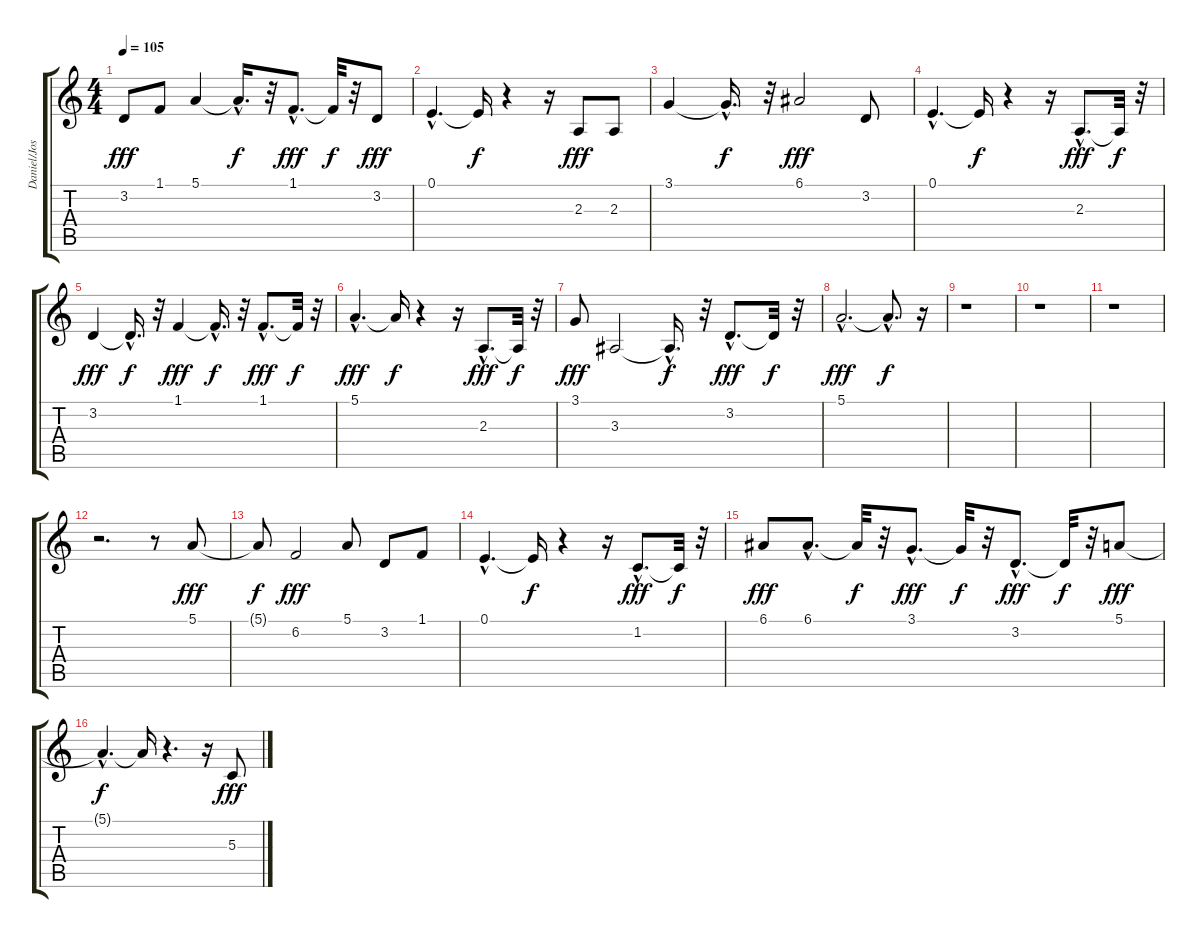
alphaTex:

\track ("Daniel/Joseph Vocals" "Daniel/Jos") {instrument tenorsax}
\staff {score tabs}
\tuning (E4 B3 G3 D3 A2 E2) {hide}
\ts (4 4)
\tempo 105
\clef g2
\ks c
3.2.8{dy fff} 1.1.8 5.1.4 5.1{hac t}.16{d dy f} r.32 1.1{hac}.8{d dy fff} 1.1{t}.32{dy f} r.32 3.2.8{dy fff} |
0.1{hac}.4{d} 0.1{t}.16{dy f} r.4 r.16 2.3.8{dy fff} 2.3.8 |
3.1.4 3.1{hac t}.16{d dy f} r.32 6.1.2{dy fff} 3.2.8 |
0.1{hac}.4{d} 0.1{t}.16{dy f} r.4 r.16 2.3{hac}.8{d dy fff} 2.3{t}.32{dy f} r.32 |
3.2.4{dy fff} 3.2{hac t}.16{d dy f} r.32 1.1.4{dy fff} 1.1{hac t}.16{d dy f} r.32 1.1{hac}.8{d dy fff} 1.1{t}.32{dy f} r.32 |
5.1{hac}.4{d dy fff} 5.1{t}.16{dy f} r.4 r.16 2.3{hac}.8{d dy fff} 2.3{t}.32{dy f} r.32 |
3.1.8{dy fff} 3.3.2 3.3{hac t}.16{d dy f} r.32 3.2{hac}.8{d dy fff} 3.2{t}.32{dy f} r.32 |
5.1{hac}.2{d dy fff} 5.1{hac t}.8{d dy f} r.16 |
r.1 |
r.1 |
r.1 |
r.2{d} r.8 5.1.8{dy fff} |
5.1{t}.8{dy f} 6.2.2{dy fff} 5.1.8 3.2.8 1.1.8 |
0.1{hac}.4{d} 0.1{t}.16{dy f} r.4 r.16 1.2{hac}.8{d dy fff} 1.2{t}.32{dy f} r.32 |
6.1.8{dy fff} 6.1{hac}.8{d} 6.1{t}.32{dy f} r.32 3.1{hac}.8{d dy fff} 3.1{t}.32{dy f} r.32 3.2{hac}.8{d dy fff} 3.2{t}.32{dy f} r.32 5.1.8{dy fff} |
5.1{hac t}.4{d dy f} 5.1{t}.16 r.4{d} r.16 5.3.8{dy fff}
